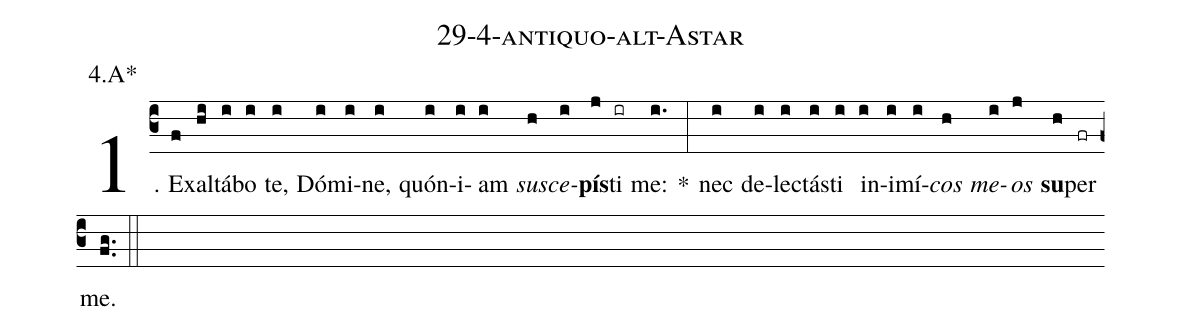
name: 29-4-antiquo-alt-Astar;
annotation: 4.A*;
%%
(c3)1. Ex(f)al(hi)tá(i)bo(i) te,(i) Dó(i)mi(i)ne,(i) quón(i)i(i)am(i) <i>su</i>(h)<i>sce</i>(i)<b>pís</b>(j)ti(ir) me:(i.) *(:) nec(i) de(i)lec(i)tás(i)ti(i) in(i)i(i)mí(i)<i>cos</i>(h) <i>me</i>(i)<i>os</i>(j) <b>su</b>(h)per(fr) me.(fg..) (::)
